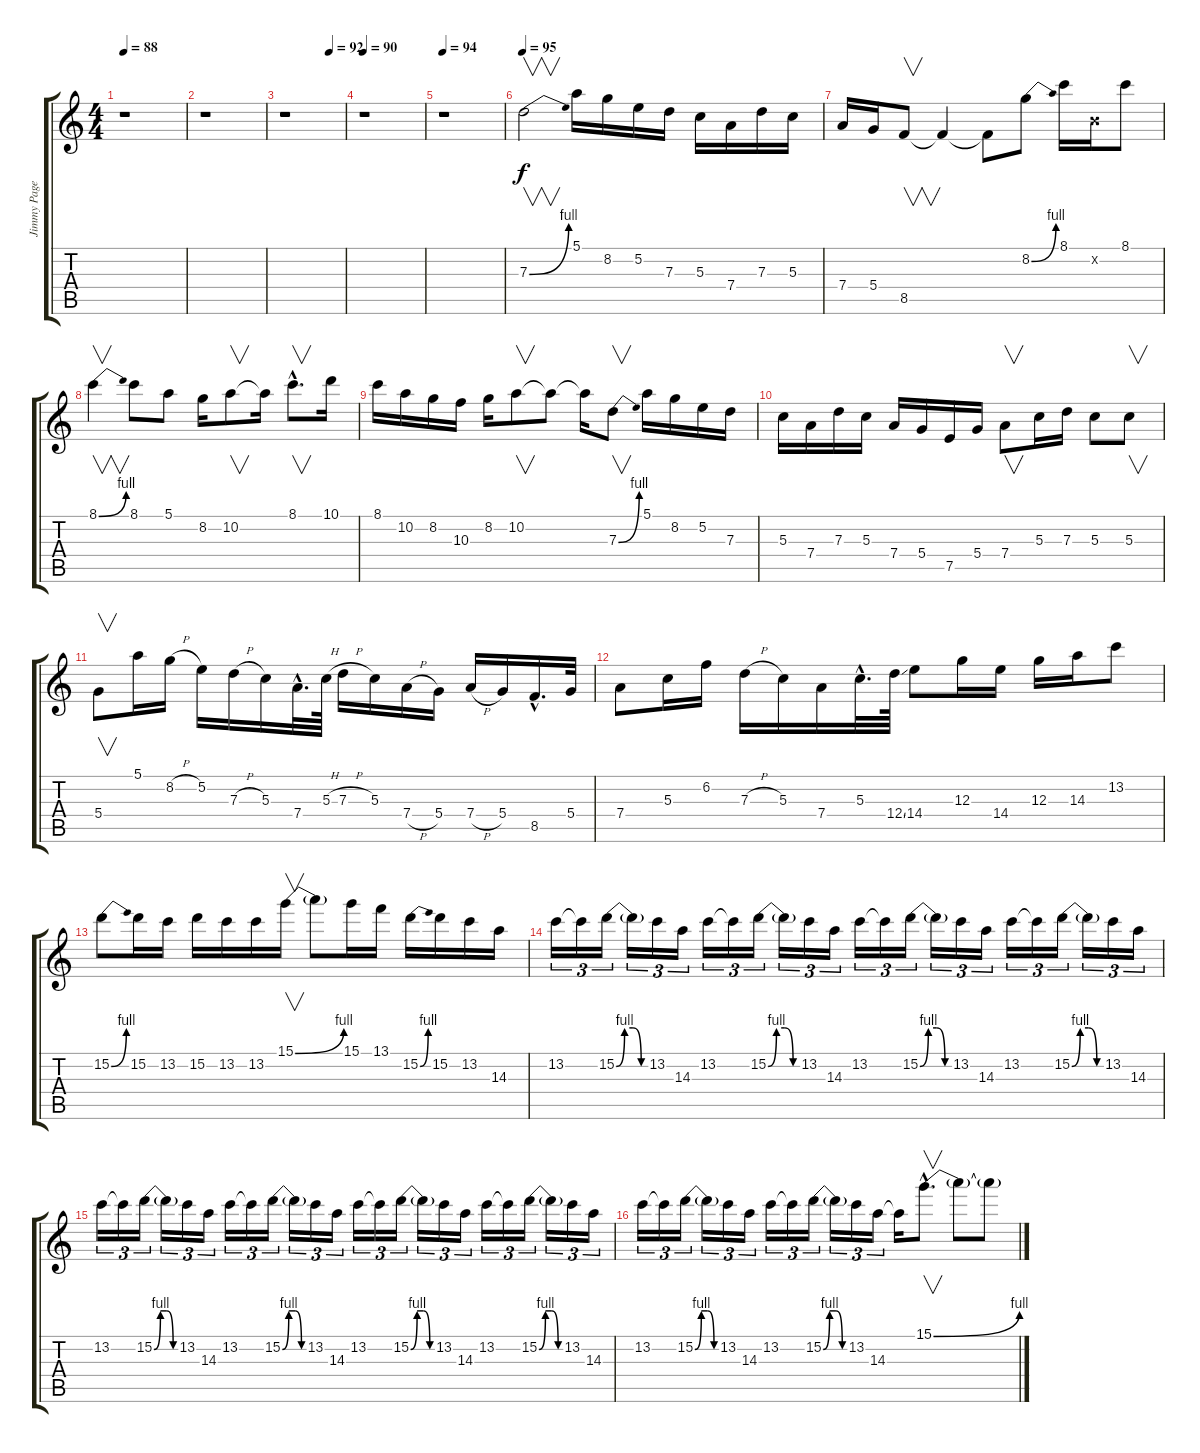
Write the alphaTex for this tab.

\track ("Jimmy Page ( Solo )" "Jimmy Page") {instrument distortionguitar}
\staff {score tabs}
\tuning (E4 B3 G3 D3 A2 E2) {hide}
\ts (4 4)
\tempo 88
\clef g2
\ks c
r.1{dy f} |
r.1 |
\tempo (92 0.75)
r.1 |
\tempo 90
r.1 |
\tempo 94
r.1 |
\tempo 95
7.3{be (bend 0 0 60 4)}.2{v} 5.1.16 8.2.16 5.2.16 7.3.16 5.3.16 7.4.16 7.3.16 5.3.16 |
7.4.16 5.4.16 8.5.8{v} 8.5{t}.4 8.5{t}.8 8.2{be (bend 0 0 60 4)}.8 8.1.16 0.2{x}.16 8.1.8 |
8.1{be (bend 0 0 60 4)}.4{v} 8.1.8 5.1.8 8.2.16 10.2.8{v} 10.2{t}.16 8.1{hac}.8{v d} 10.1.16 |
8.1.16 10.2.16 8.2.16 10.3.16 8.2.16 10.2.8{v} 10.2{t}.8 10.2{t}.16 7.3{be (bend 0 0 60 4)}.8{v} 5.1.16 8.2.16 5.2.16 7.3.16 |
5.3.16 7.4.16 7.3.16 5.3.16 7.4.16 5.4.16 7.5.16 5.4.16 7.4.8{v} 5.3.16 7.3.16 5.3.8 5.3.8{v} |
5.4.8{v} 5.1.16 8.2{h}.16 5.2.16 7.3{h}.16 5.3.16 7.4{hac}.32{d} 5.3{h}.64 7.3{h}.16 5.3.16 7.4{h}.16 5.4.16 7.4{h}.16 5.4.16 8.5{hac}.16{d} 5.4.32 |
7.4.8 5.3.16 6.2.16 7.3{h}.16 5.3.16 7.4.16 5.3{hac}.32{d} 12.4{ss}.64 14.4.8 12.3.16 14.4.16 12.3.16 14.3.16 13.2.8 |
15.2{be (bend 0 0 60 4)}.8 15.2.16 13.2.16 15.2.16 13.2.16 13.2.16 15.1{be (bend 0 0 60 4)}.16{v} 15.1{t}.8 15.1.16 13.1.16 15.2{be (bend 0 0 60 4)}.16 15.2.16 13.2.16 14.3.16 |
13.2.16{tu (3 2)} 13.2{t}.16{tu (3 2)} 15.2{be (custom 0 0 15 4 30 4 45 0 60 0)}.16{tu (3 2)} 15.2{t}.16{tu (3 2)} 13.2.16{tu (3 2)} 14.3.16{tu (3 2)} 13.2.16{tu (3 2)} 13.2{t}.16{tu (3 2)} 15.2{be (custom 0 0 15 4 30 4 45 0 60 0)}.16{tu (3 2)} 15.2{t}.16{tu (3 2)} 13.2.16{tu (3 2)} 14.3.16{tu (3 2)} 13.2.16{tu (3 2)} 13.2{t}.16{tu (3 2)} 15.2{be (custom 0 0 15 4 30 4 45 0 60 0)}.16{tu (3 2)} 15.2{t}.16{tu (3 2)} 13.2.16{tu (3 2)} 14.3.16{tu (3 2)} 13.2.16{tu (3 2)} 13.2{t}.16{tu (3 2)} 15.2{be (custom 0 0 15 4 30 4 45 0 60 0)}.16{tu (3 2)} 15.2{t}.16{tu (3 2)} 13.2.16{tu (3 2)} 14.3.16{tu (3 2)} |
13.2.16{tu (3 2)} 13.2{t}.16{tu (3 2)} 15.2{be (custom 0 0 15 4 30 4 45 0 60 0)}.16{tu (3 2)} 15.2{t}.16{tu (3 2)} 13.2.16{tu (3 2)} 14.3.16{tu (3 2)} 13.2.16{tu (3 2)} 13.2{t}.16{tu (3 2)} 15.2{be (custom 0 0 15 4 30 4 45 0 60 0)}.16{tu (3 2)} 15.2{t}.16{tu (3 2)} 13.2.16{tu (3 2)} 14.3.16{tu (3 2)} 13.2.16{tu (3 2)} 13.2{t}.16{tu (3 2)} 15.2{be (custom 0 0 15 4 30 4 45 0 60 0)}.16{tu (3 2)} 15.2{t}.16{tu (3 2)} 13.2.16{tu (3 2)} 14.3.16{tu (3 2)} 13.2.16{tu (3 2)} 13.2{t}.16{tu (3 2)} 15.2{be (custom 0 0 15 4 30 4 45 0 60 0)}.16{tu (3 2)} 15.2{t}.16{tu (3 2)} 13.2.16{tu (3 2)} 14.3.16{tu (3 2)} |
13.2.16{tu (3 2)} 13.2{t}.16{tu (3 2)} 15.2{be (custom 0 0 15 4 30 4 45 0 60 0)}.16{tu (3 2)} 15.2{t}.16{tu (3 2)} 13.2.16{tu (3 2)} 14.3.16{tu (3 2)} 13.2.16{tu (3 2)} 13.2{t}.16{tu (3 2)} 15.2{be (custom 0 0 15 4 30 4 45 0 60 0)}.16{tu (3 2)} 15.2{t}.16{tu (3 2)} 13.2.16{tu (3 2)} 14.3.16{tu (3 2)} 14.3{t}.16 15.1{be (bend 0 0 60 4) hac}.8{v d} 15.1{t}.8 15.1{t}.8
